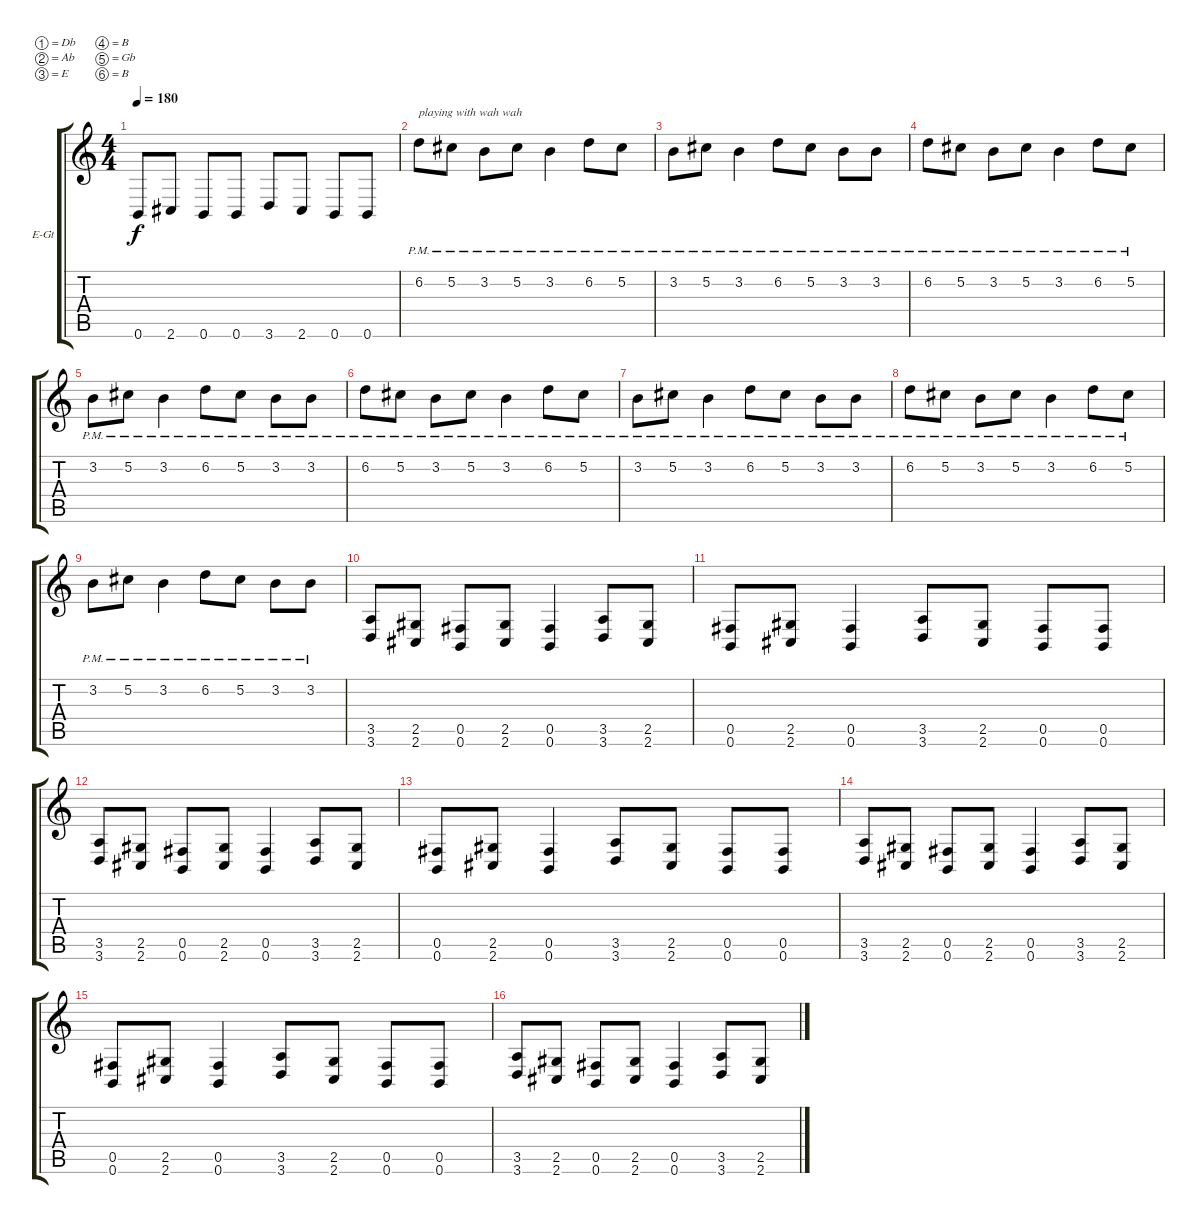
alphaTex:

\bracketExtendMode groupsimilarinstruments
\firstSystemTrackNameOrientation horizontal
\otherSystemsTrackNameOrientation horizontal
\track ("Ahrue Luster" "E-Gt") {instrument distortionguitar}
\staff {score tabs}
\tuning (Db4 Ab3 E3 B2 Gb2 B1)
\ts (4 4)
\tempo 180
\clef g2
\ks c
0.6.8{dy f} 2.6.8 0.6.8 0.6.8 3.6.8 2.6.8 0.6.8 0.6.8 |
6.2{pm}.8{txt "playing with wah wah"} 5.2{pm}.8 3.2{pm}.8 5.2{pm}.8 3.2{pm}.4 6.2{pm}.8 5.2{pm}.8 |
3.2{pm}.8 5.2{pm}.8 3.2{pm}.4 6.2{pm}.8 5.2{pm}.8 3.2{pm}.8 3.2{pm}.8 |
6.2{pm}.8 5.2{pm}.8 3.2{pm}.8 5.2{pm}.8 3.2{pm}.4 6.2{pm}.8 5.2{pm}.8 |
3.2{pm}.8 5.2{pm}.8 3.2{pm}.4 6.2{pm}.8 5.2{pm}.8 3.2{pm}.8 3.2{pm}.8 |
6.2{pm}.8 5.2{pm}.8 3.2{pm}.8 5.2{pm}.8 3.2{pm}.4 6.2{pm}.8 5.2{pm}.8 |
3.2{pm}.8 5.2{pm}.8 3.2{pm}.4 6.2{pm}.8 5.2{pm}.8 3.2{pm}.8 3.2{pm}.8 |
6.2{pm}.8 5.2{pm}.8 3.2{pm}.8 5.2{pm}.8 3.2{pm}.4 6.2{pm}.8 5.2{pm}.8 |
3.2{pm}.8 5.2{pm}.8 3.2{pm}.4 6.2{pm}.8 5.2{pm}.8 3.2{pm}.8 3.2{pm}.8 |
(3.5 3.6).8 (2.5 2.6).8 (0.5 0.6).8 (2.5 2.6).8 (0.5 0.6).4 (3.5 3.6).8 (2.5 2.6).8 |
(0.5 0.6).8 (2.5 2.6).8 (0.5 0.6).4 (3.5 3.6).8 (2.5 2.6).8 (0.5 0.6).8 (0.5 0.6).8 |
(3.5 3.6).8 (2.5 2.6).8 (0.5 0.6).8 (2.5 2.6).8 (0.5 0.6).4 (3.5 3.6).8 (2.5 2.6).8 |
(0.5 0.6).8 (2.5 2.6).8 (0.5 0.6).4 (3.5 3.6).8 (2.5 2.6).8 (0.5 0.6).8 (0.5 0.6).8 |
(3.5 3.6).8 (2.5 2.6).8 (0.5 0.6).8 (2.5 2.6).8 (0.5 0.6).4 (3.5 3.6).8 (2.5 2.6).8 |
(0.5 0.6).8 (2.5 2.6).8 (0.5 0.6).4 (3.5 3.6).8 (2.5 2.6).8 (0.5 0.6).8 (0.5 0.6).8 |
(3.5 3.6).8 (2.5 2.6).8 (0.5 0.6).8 (2.5 2.6).8 (0.5 0.6).4 (3.5 3.6).8 (2.5 2.6).8
